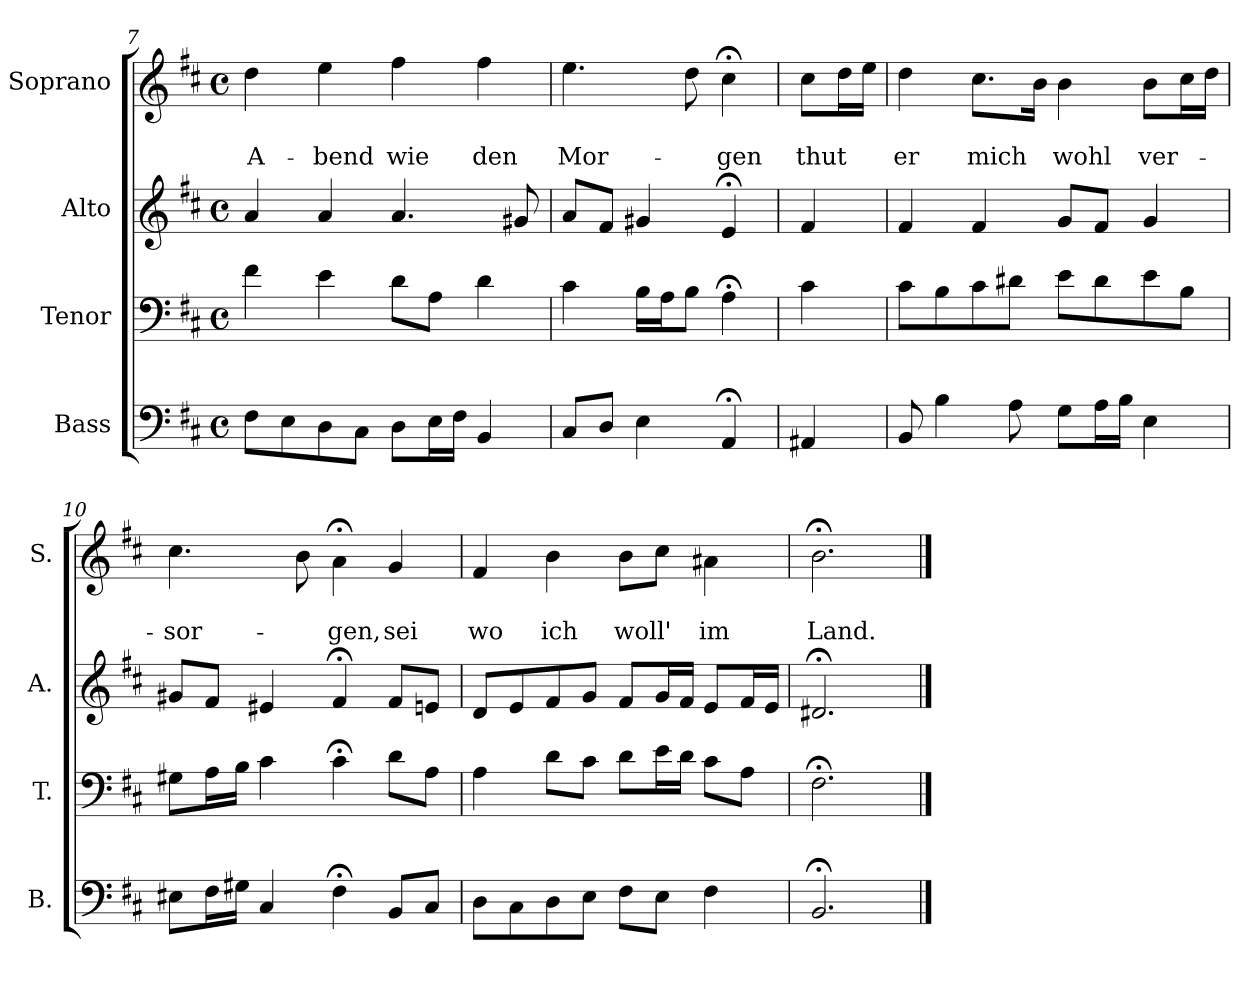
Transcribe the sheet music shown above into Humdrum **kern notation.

**kern	**kern	**kern	**kern	**text	**text
*part4	*part3	*part2	*part1	*part1	*part1
*staff4	*staff3	*staff2	*staff1	*staff1	*staff1
*I"Bass	*I"Tenor	*I"Alto	*I"Soprano	*	*
*I'B.	*I'T.	*I'A.	*I'S.	*	*
*clefF4	*clefF4	*clefG2	*clefG2	*	*
*k[f#c#]	*k[f#c#]	*k[f#c#]	*k[f#c#]	*	*
*D:	*D:	*D:	*b:	*	*
*M4/4	*M4/4	*M4/4	*M4/4	*	*
*met(c)	*met(c)	*met(c)	*met(c)	*	*
=7	=7	=7	=7	=7	=7
8F#\L	4f#\	4a/	4dd\	.	A-
8E\	.	.	.	.	.
8D\	4e\	4a/	4ee\	.	-bend
8C#\J	.	.	.	.	.
8D\L	8d\L	4.a/	4ff#\	.	wie
16E\L	8A\J	.	.	.	.
16F#\JJ	.	.	.	.	.
4BB/	4d\	.	4ff#\	.	den
.	.	8g#X/	.	.	.
=8	=8	=8	=8	=8	=8
8C#/L	4c#\	8a/L	4.ee\	.	Mor-
8D/J	.	8f#/J	.	.	.
4E\	16B\LL	4g#X/	.	.	.
.	16A\J	.	.	.	.
.	8B\J	.	8dd\	.	.
4AA;</	4A;<\	4e;</	4cc#;<\	.	-gen
!!LO:PB:g=z
=8a	=8a	=8a	=8a	=8a	=8a
4AA#X/	4c#\	4f#/	8cc#\L	.	thut
.	.	.	16dd\L	.	.
.	.	.	16ee\JJ	.	.
=9	=9	=9	=9	=9	=9
8BB/	8c#\L	4f#/	4dd\	.	er
4B\	8B\	.	.	.	.
.	8c#\	4f#/	8.cc#\L	.	mich
8A\	8d#X\J	.	.	.	.
.	.	.	16b\Jk	.	.
8G\L	8e\L	8g/L	4b\	.	wohl
16A\L	8d#\	8f#/J	.	.	.
16B\JJ	.	.	.	.	.
4E\	8e\	4g/	8b\L	.	ver-
.	8B\J	.	16cc#\L	.	.
.	.	.	16dd\JJ	.	.
=10	=10	=10	=10	=10	=10
8E#X\L	8G#X\L	8g#X/L	4.cc#\	.	-sor-
16F#\L	16A\L	8f#/J	.	.	.
16G#X\JJ	16B\JJ	.	.	.	.
4C#/	4c#\	4e#X/	.	.	.
.	.	.	8b\	.	.
4F#;<\	4c#;<\	4f#;</	4a;<\	.	-gen,
8BB/L	8d\L	8f#/L	4g/	.	sei
8C#/J	8A\J	8en/J	.	.	.
=11	=11	=11	=11	=11	=11
8D\L	4A\	8d/L	4f#/	.	wo
8C#\	.	8e/	.	.	.
8D\	8d\L	8f#/	4b\	.	ich
8E\J	8c#\J	8g/J	.	.	.
8F#\L	8d\L	8f#/L	8b\L	.	woll'
8E\J	16e\L	16g/L	8cc#\J	.	.
.	16d\JJ	16f#/JJ	.	.	.
4F#\	8c#\L	8e/L	4a#X\	.	im
.	8A\J	16f#/L	.	.	.
.	.	16e/JJ	.	.	.
=12	=12	=12	=12	=12	=12
2.BB;</	2.F#;<\	2.d#X;</	2.b;<\	.	Land.
==	==	==	==	==	==
*-	*-	*-	*-	*-	*-
